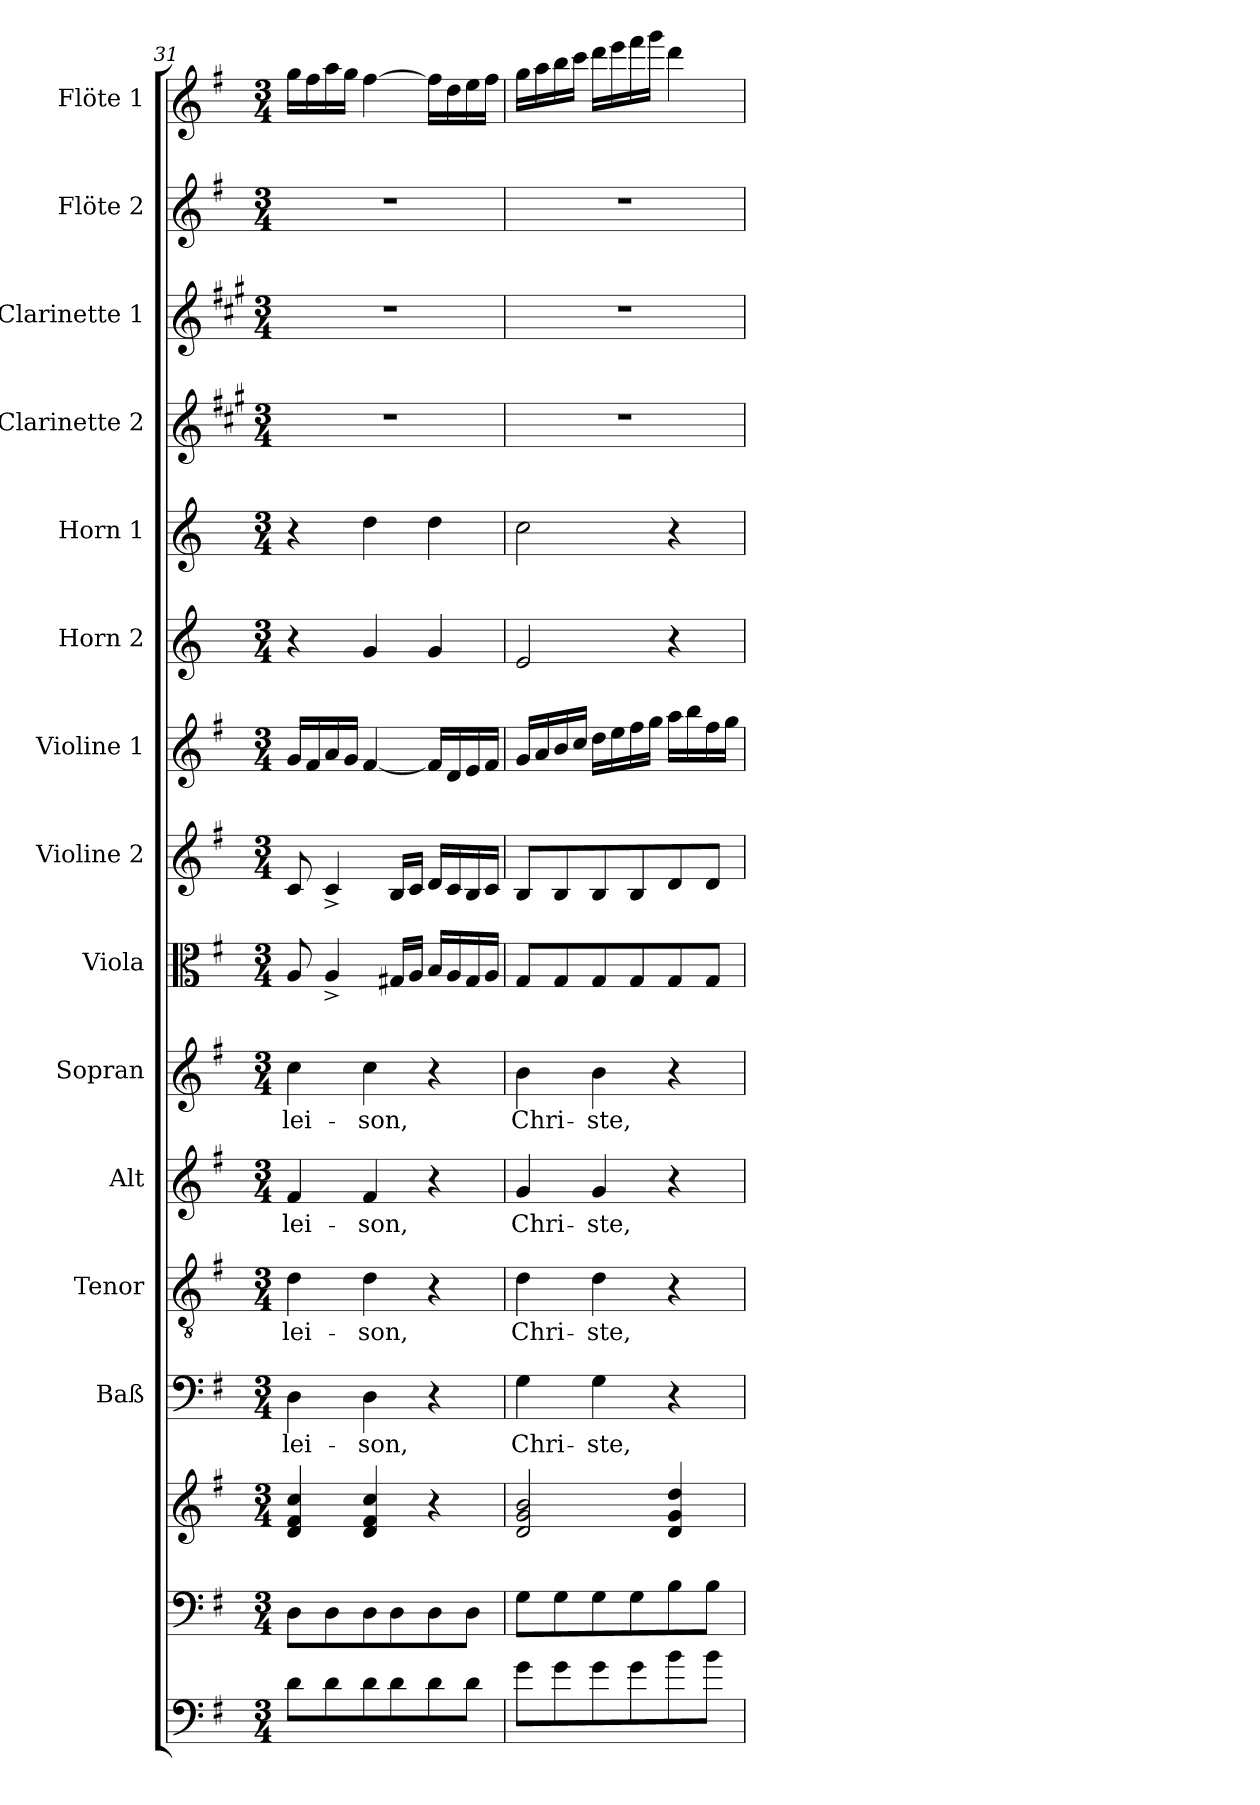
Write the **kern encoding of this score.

**kern	**kern	**kern	**kern	**text	**kern	**text	**kern	**text	**kern	**text	**kern	**kern	**kern	**kern	**kern	**kern	**kern	**kern	**kern
*part15	*part14	*part14	*part13	*part13	*part12	*part12	*part11	*part11	*part10	*part10	*part9	*part8	*part7	*part6	*part5	*part4	*part3	*part2	*part1
*staff16	*staff15	*staff14	*staff13	*staff13	*staff12	*staff12	*staff11	*staff11	*staff10	*staff10	*staff9	*staff8	*staff7	*staff6	*staff5	*staff4	*staff3	*staff2	*staff1
*	*	*	*I"Baß	*	*I"Tenor	*	*I"Alt	*	*I"Sopran	*	*I"Viola	*I"Violine 2	*I"Violine 1	*I"Horn 2	*I"Horn 1	*I"Clarinette 2	*I"Clarinette 1	*I"Flöte 2	*I"Flöte 1
*	*	*	*I'Baß	*	*I'Ten	*	*I'Alt	*	*I'Sop	*	*I'Vla.	*I'Vln. 2	*I'Vln. 1	*I'Hrn. 2	*I'Hrn. 1	*I'Cl. 2	*I'Cl. 1	*I'Fl. 2	*I'Fl. 1
!!LO:PB:g=z
*clefF4	*clefF4	*clefG2	*clefF4	*	*clefGv2	*	*clefG2	*	*clefG2	*	*clefC3	*clefG2	*clefG2	*clefG2	*clefG2	*clefG2	*clefG2	*clefG2	*clefG2
*ITrd7c12	*	*	*	*	*	*	*	*	*	*	*	*	*	*ITrd3c5	*ITrd3c5	*ITrd1c2	*ITrd1c2	*	*
*k[f#]	*k[f#]	*k[f#]	*k[f#]	*	*k[f#]	*	*k[f#]	*	*k[f#]	*	*k[f#]	*k[f#]	*k[f#]	*k[f#]	*k[f#]	*k[f#]	*k[f#]	*k[f#]	*k[f#]
*G:	*G:	*G:	*G:	*	*G:	*	*G:	*	*G:	*	*G:	*G:	*G:	*G:	*G:	*G:	*G:	*G:	*G:
*M3/4	*M3/4	*M3/4	*M3/4	*	*M3/4	*	*M3/4	*	*M3/4	*	*M3/4	*M3/4	*M3/4	*M3/4	*M3/4	*M3/4	*M3/4	*M3/4	*M3/4
=31	=31	=31	=31	=31	=31	=31	=31	=31	=31	=31	=31	=31	=31	=31	=31	=31	=31	=31	=31
!	!	!	!	!LO:LY:b	!	!LO:LY:b	!	!LO:LY:b	!	!LO:LY:b	!	!	!	!	!	!	!	!	!
8D\L	8D\L	4d/ 4f#/ 4cc/	4D\	-lei-	4d\	-lei-	4f#/	-lei-	4cc\	-lei-	8A/	8c/	16g/LL	4r	4r	2.r	2.r	2.r	16gg\LL
.	.	.	.	.	.	.	.	.	.	.	.	.	16f#/	.	.	.	.	.	16ff#\
8D\	8D\	.	.	.	.	.	.	.	.	.	4A^</	4c^</	16a/	.	.	.	.	.	16aa\
.	.	.	.	.	.	.	.	.	.	.	.	.	16g/JJ	.	.	.	.	.	16gg\JJ
!	!	!	!	!LO:LY:b	!	!LO:LY:b	!	!LO:LY:b	!	!LO:LY:b	!	!	!	!	!	!	!	!	!
8D\	8D\	4d/ 4f#/ 4cc/	4D\	-son,	4d\	-son,	4f#/	-son,	4cc\	-son,	.	.	[4f#/	4d/	4a\	.	.	.	[4ff#\
8D\	8D\	.	.	.	.	.	.	.	.	.	16G#X/LL	16B/LL	.	.	.	.	.	.	.
.	.	.	.	.	.	.	.	.	.	.	16A/JJ	16c/JJ	.	.	.	.	.	.	.
8D\	8D\	4r	4r	.	4r	.	4r	.	4r	.	16B/LL	16d/LL	16f#/LL]	4d/	4a\	.	.	.	16ff#\LL]
.	.	.	.	.	.	.	.	.	.	.	16A/	16c/	16d/	.	.	.	.	.	16dd\
8D\J	8D\J	.	.	.	.	.	.	.	.	.	16G#/	16B/	16e/	.	.	.	.	.	16ee\
.	.	.	.	.	.	.	.	.	.	.	16A/JJ	16c/JJ	16f#/JJ	.	.	.	.	.	16ff#\JJ
=32	=32	=32	=32	=32	=32	=32	=32	=32	=32	=32	=32	=32	=32	=32	=32	=32	=32	=32	=32
!	!	!	!	!LO:LY:b	!	!LO:LY:b	!	!LO:LY:b	!	!LO:LY:b	!	!	!	!	!	!	!	!	!
8G\L	8G\L	2d/ 2g/ 2b/	4G\	Chri-	4d\	Chri-	4g/	Chri-	4b\	Chri-	8G/L	8B/L	16g/LL	2B/	2g\	2.r	2.r	2.r	16gg\LL
.	.	.	.	.	.	.	.	.	.	.	.	.	16a/	.	.	.	.	.	16aa\
8G\	8G\	.	.	.	.	.	.	.	.	.	8G/	8B/	16b/	.	.	.	.	.	16bb\
.	.	.	.	.	.	.	.	.	.	.	.	.	16cc/JJ	.	.	.	.	.	16ccc\JJ
!	!	!	!	!LO:LY:b	!	!LO:LY:b	!	!LO:LY:b	!	!LO:LY:b	!	!	!	!	!	!	!	!	!
8G\	8G\	.	4G\	-ste,	4d\	-ste,	4g/	-ste,	4b\	-ste,	8G/	8B/	16dd\LL	.	.	.	.	.	16ddd\LL
.	.	.	.	.	.	.	.	.	.	.	.	.	16ee\	.	.	.	.	.	16eee\
8G\	8G\	.	.	.	.	.	.	.	.	.	8G/	8B/	16ff#\	.	.	.	.	.	16fff#\
.	.	.	.	.	.	.	.	.	.	.	.	.	16gg\JJ	.	.	.	.	.	16ggg\JJ
8B\	8B\	4d/ 4g/ 4dd/	4r	.	4r	.	4r	.	4r	.	8G/	8d/	16aa\LL	4r	4r	.	.	.	4ddd\
.	.	.	.	.	.	.	.	.	.	.	.	.	16bb\	.	.	.	.	.	.
8B\J	8B\J	.	.	.	.	.	.	.	.	.	8G/J	8d/J	16ff#\	.	.	.	.	.	.
.	.	.	.	.	.	.	.	.	.	.	.	.	16gg\JJ	.	.	.	.	.	.
=	=	=	=	=	=	=	=	=	=	=	=	=	=	=	=	=	=	=	=
*-	*-	*-	*-	*-	*-	*-	*-	*-	*-	*-	*-	*-	*-	*-	*-	*-	*-	*-	*-
